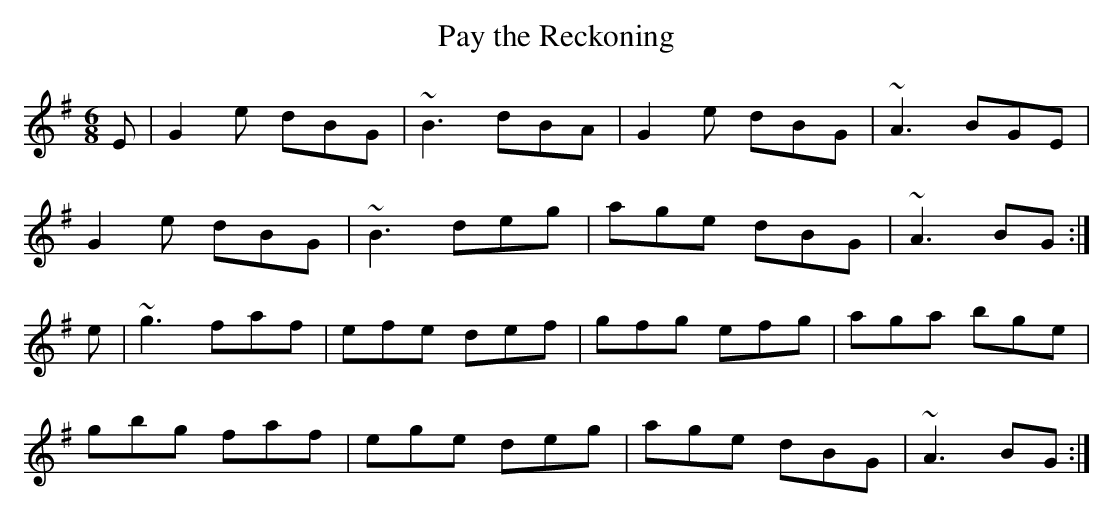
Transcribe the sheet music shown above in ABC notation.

X:1
T:Pay the Reckoning
M:6/8
K:G
E|G2e dBG|~B3 dBA|G2e dBG|~A3 BGE|
G2e dBG|~B3 deg|age dBG|~A3 BG:|
e|~g3 faf|efe def|gfg efg|aga bge|
gbg faf|ege deg|age dBG|~A3 BG:|
